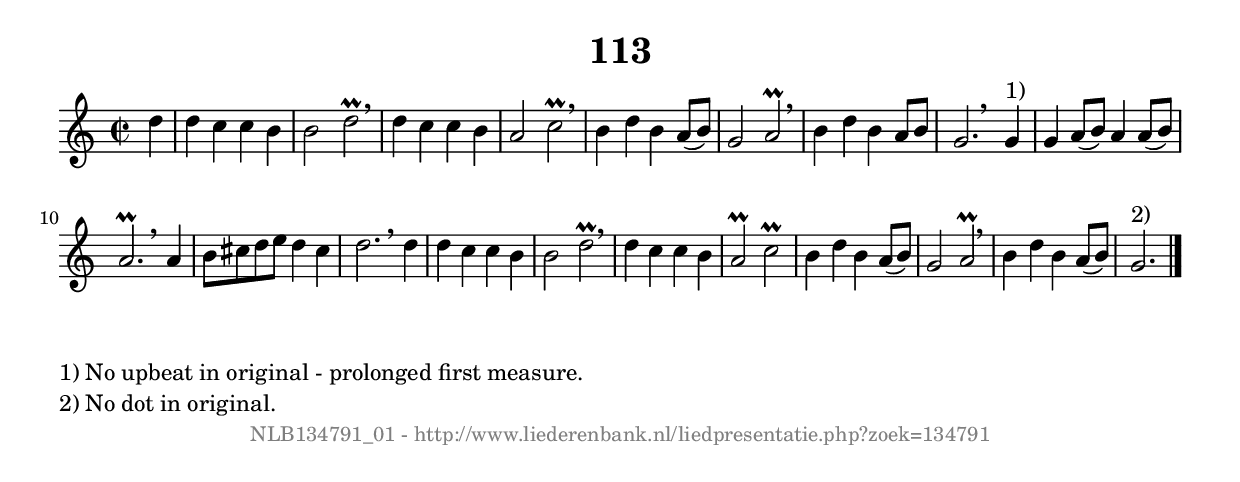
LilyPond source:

%
% produced by wce2krn 1.64 (7 June 2014)
%
\version"2.16"
#(append! paper-alist '(("long" . (cons (* 210 mm) (* 2000 mm)))))
#(set-default-paper-size "long")
sb = {\breathe}
mBreak = {\breathe }
bBreak = {\breathe }
x = {\once\override NoteHead #'style = #'cross }
gl=\glissando
itime={\override Staff.TimeSignature #'stencil = ##f }
ficta = {\once\set suggestAccidentals = ##t}
fine = {\once\override Score.RehearsalMark #'self-alignment-X = #1 \mark \markup {\italic{Fine}}}
dc = {\once\override Score.RehearsalMark #'self-alignment-X = #1 \mark \markup {\italic{D.C.}}}
dcf = {\once\override Score.RehearsalMark #'self-alignment-X = #1 \mark \markup {\italic{D.C. al Fine}}}
dcc = {\once\override Score.RehearsalMark #'self-alignment-X = #1 \mark \markup {\italic{D.C. al Coda}}}
ds = {\once\override Score.RehearsalMark #'self-alignment-X = #1 \mark \markup {\italic{D.S.}}}
dsf = {\once\override Score.RehearsalMark #'self-alignment-X = #1 \mark \markup {\italic{D.S. al Fine}}}
dsc = {\once\override Score.RehearsalMark #'self-alignment-X = #1 \mark \markup {\italic{D.S. al Coda}}}
pv = {\set Score.repeatCommands = #'((volta "1"))}
sv = {\set Score.repeatCommands = #'((volta "2"))}
tv = {\set Score.repeatCommands = #'((volta "3"))}
qv = {\set Score.repeatCommands = #'((volta "4"))}
xv = {\set Score.repeatCommands = #'((volta #f))}
\header{ tagline = ""
title = "113"
}
\score {{
\key c \major
\relative g'
{
\set melismaBusyProperties = #'()
\partial 32*8
\time 2/2
\tempo 4=120
\override Score.MetronomeMark #'transparent = ##t
\override Score.RehearsalMark #'break-visibility = #(vector #t #t #f)
d'4 d c c b b2 d^\prall \sb d4 c c b a2 c^\prall \sb b4 d b a8( b) g2 a^\prall \sb b4 d b a8 b g2. \bar ":|:" \bBreak
g4^"1)" g a8( b) a4 a8( b) a2.^\prall \sb a4 b8 cis d e d4 cis d2. \sb d4 d c c b b2 d^\prall \sb d4 c c b a2^\prall c^\prall b4 d b a8( b) g2 a^\prall \sb b4 d b a8( b) g2.^"2)" \bar "|."
 }}
 \midi { }
 \layout {
            indent = 0.0\cm
}
}
\markup { \wordwrap-string #" 
1) No upbeat in original - prolonged first measure.

2) No dot in original.
"}
\markup { \vspace #0 } \markup { \with-color #grey \fill-line { \center-column { \smaller "NLB134791_01 - http://www.liederenbank.nl/liedpresentatie.php?zoek=134791" } } }
